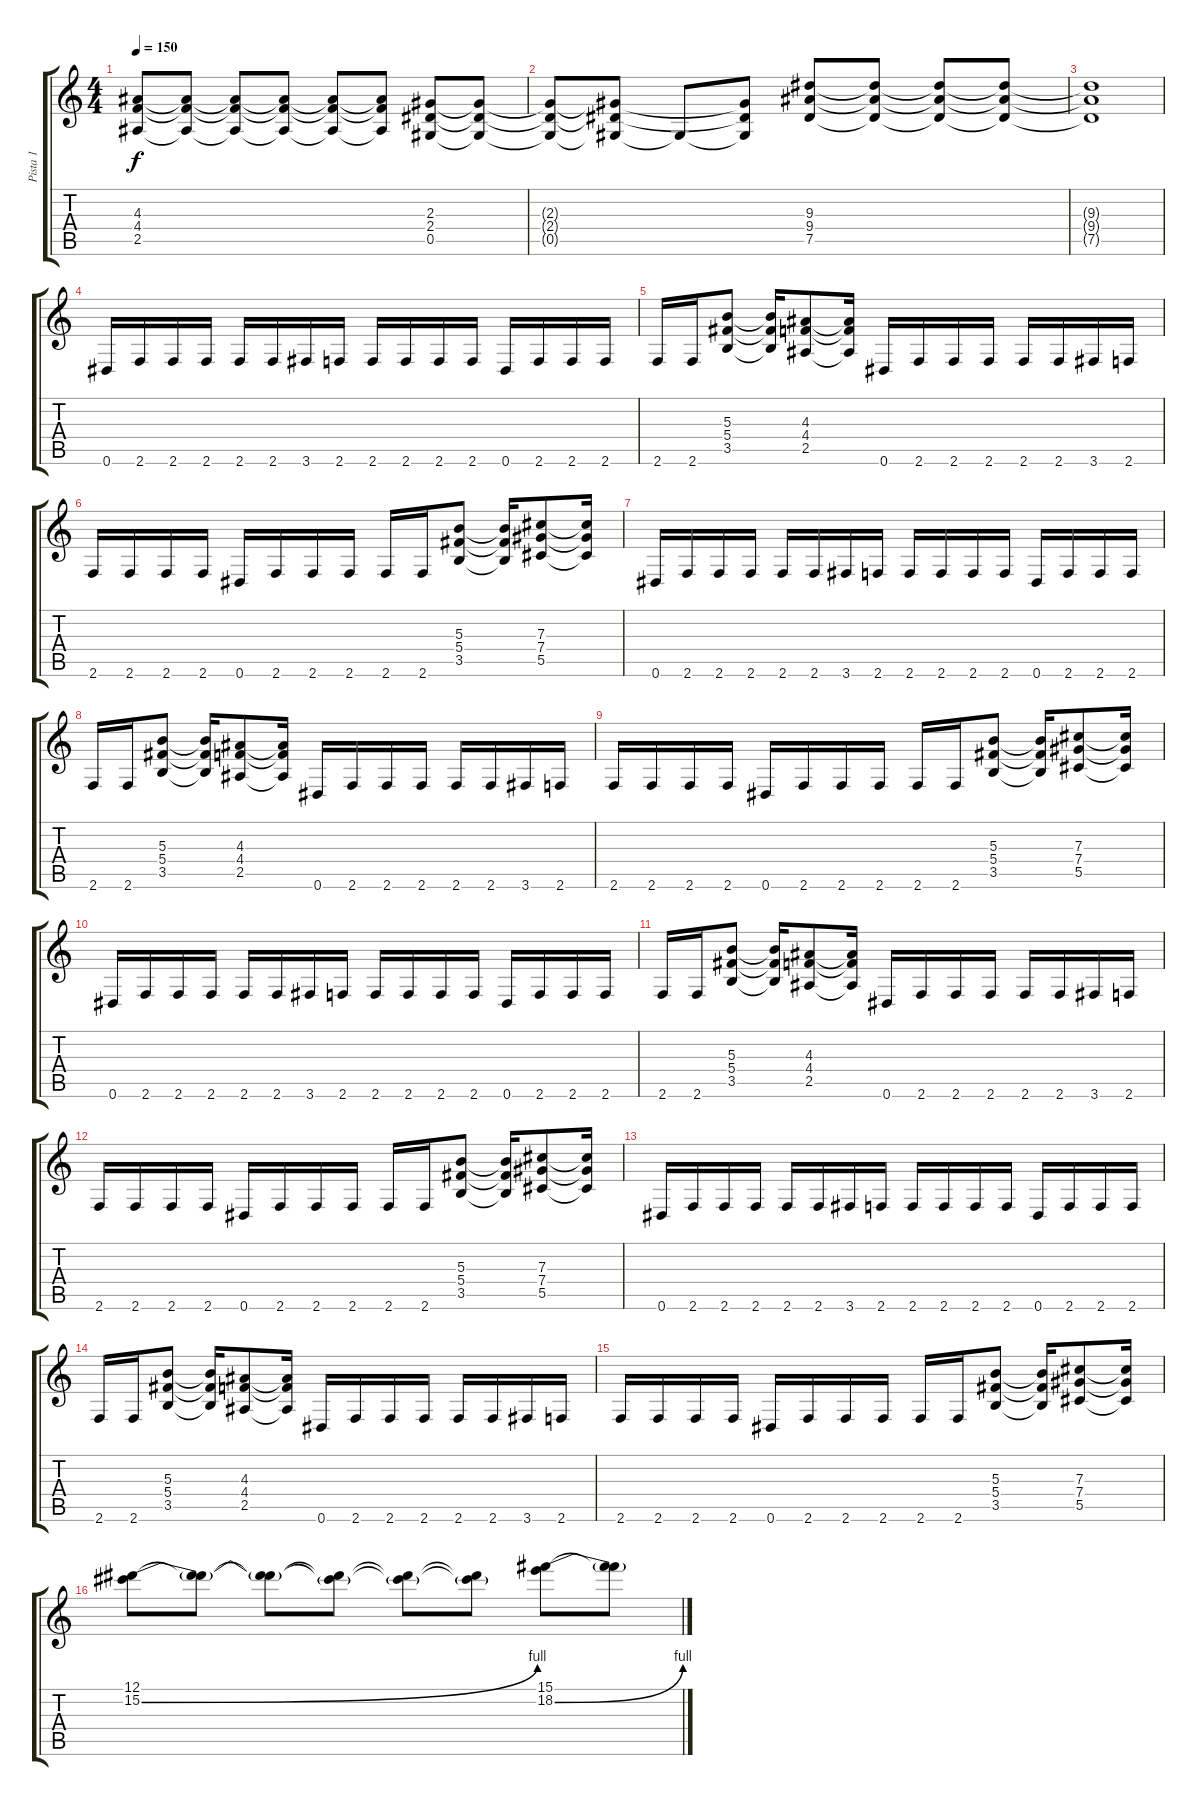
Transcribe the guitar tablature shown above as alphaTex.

\track ("Pista 1" "Pista 1") {instrument distortionguitar}
\staff {score tabs}
\tuning (Eb4 Bb3 Gb3 Db3 Ab2 Eb2) {hide}
\ts (4 4)
\tempo 150
\clef g2
\ks c
(4.3 4.4 2.5).8{dy f} (4.3{t} 4.4{t} 2.5{t}).8 (4.3{t} 4.4{t} 2.5{t}).8 (4.3{t} 4.4{t} 2.5{t}).8 (4.3{t} 4.4{t} 2.5{t}).8 (4.3{t} 4.4{t} 2.5{t}).8 (2.3 2.4 0.5).8 (2.3{t} 2.4{t} 0.5{t}).8 |
(2.3{t} 2.4{t} 0.5{t}).8 (2.3{t} 2.4{t} 0.5{t}).8 0.5{t}.8 (2.3{t} 2.4{t} 0.5{t}).8 (9.3 9.4 7.5).8 (9.3{t} 9.4{t} 7.5{t}).8 (9.3{t} 9.4{t} 7.5{t}).8 (9.3{t} 9.4{t} 7.5{t}).8 |
(9.3{t} 9.4{t} 7.5{t}).1 |
0.6.16 2.6.16 2.6.16 2.6.16 2.6.16 2.6.16 3.6.16 2.6.16 2.6.16 2.6.16 2.6.16 2.6.16 0.6.16 2.6.16 2.6.16 2.6.16 |
2.6.16 2.6.16 (5.3 5.4 3.5).8 (5.3{t} 5.4{t} 3.5{t}).16 (4.3 4.4 2.5).8 (4.3{t} 4.4{t} 2.5{t}).16 0.6.16 2.6.16 2.6.16 2.6.16 2.6.16 2.6.16 3.6.16 2.6.16 |
2.6.16 2.6.16 2.6.16 2.6.16 0.6.16 2.6.16 2.6.16 2.6.16 2.6.16 2.6.16 (5.3 5.4 3.5).8 (5.3{t} 5.4{t} 3.5{t}).16 (7.3 7.4 5.5).8 (7.3{t} 7.4{t} 5.5{t}).16 |
0.6.16 2.6.16 2.6.16 2.6.16 2.6.16 2.6.16 3.6.16 2.6.16 2.6.16 2.6.16 2.6.16 2.6.16 0.6.16 2.6.16 2.6.16 2.6.16 |
2.6.16 2.6.16 (5.3 5.4 3.5).8 (5.3{t} 5.4{t} 3.5{t}).16 (4.3 4.4 2.5).8 (4.3{t} 4.4{t} 2.5{t}).16 0.6.16 2.6.16 2.6.16 2.6.16 2.6.16 2.6.16 3.6.16 2.6.16 |
2.6.16 2.6.16 2.6.16 2.6.16 0.6.16 2.6.16 2.6.16 2.6.16 2.6.16 2.6.16 (5.3 5.4 3.5).8 (5.3{t} 5.4{t} 3.5{t}).16 (7.3 7.4 5.5).8 (7.3{t} 7.4{t} 5.5{t}).16 |
0.6.16 2.6.16 2.6.16 2.6.16 2.6.16 2.6.16 3.6.16 2.6.16 2.6.16 2.6.16 2.6.16 2.6.16 0.6.16 2.6.16 2.6.16 2.6.16 |
2.6.16 2.6.16 (5.3 5.4 3.5).8 (5.3{t} 5.4{t} 3.5{t}).16 (4.3 4.4 2.5).8 (4.3{t} 4.4{t} 2.5{t}).16 0.6.16 2.6.16 2.6.16 2.6.16 2.6.16 2.6.16 3.6.16 2.6.16 |
2.6.16 2.6.16 2.6.16 2.6.16 0.6.16 2.6.16 2.6.16 2.6.16 2.6.16 2.6.16 (5.3 5.4 3.5).8 (5.3{t} 5.4{t} 3.5{t}).16 (7.3 7.4 5.5).8 (7.3{t} 7.4{t} 5.5{t}).16 |
0.6.16 2.6.16 2.6.16 2.6.16 2.6.16 2.6.16 3.6.16 2.6.16 2.6.16 2.6.16 2.6.16 2.6.16 0.6.16 2.6.16 2.6.16 2.6.16 |
2.6.16 2.6.16 (5.3 5.4 3.5).8 (5.3{t} 5.4{t} 3.5{t}).16 (4.3 4.4 2.5).8 (4.3{t} 4.4{t} 2.5{t}).16 0.6.16 2.6.16 2.6.16 2.6.16 2.6.16 2.6.16 3.6.16 2.6.16 |
2.6.16 2.6.16 2.6.16 2.6.16 0.6.16 2.6.16 2.6.16 2.6.16 2.6.16 2.6.16 (5.3 5.4 3.5).8 (5.3{t} 5.4{t} 3.5{t}).16 (7.3 7.4 5.5).8 (7.3{t} 7.4{t} 5.5{t}).16 |
(12.1 15.2{be (bend 0 0 60 4)}).8 (12.1{t} 15.2{t}).8 (12.1{t} 15.2{t}).8 (12.1{t} 15.2{t}).8 (12.1{t} 15.2{t}).8 (12.1{t} 15.2{t}).8 (15.1 18.2{be (bend 0 0 60 4)}).8 (15.1{t} 18.2{t}).8
